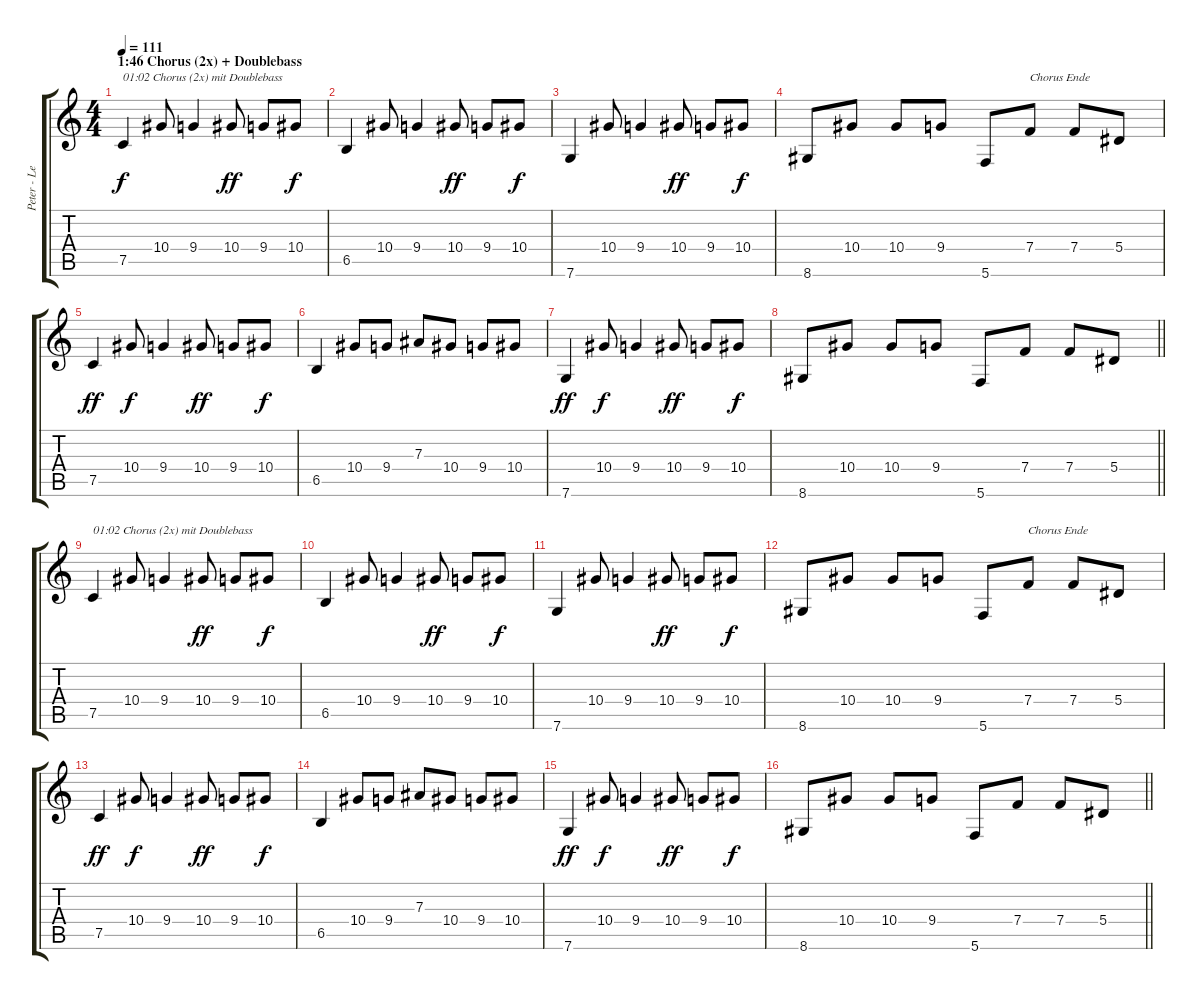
\track ("Peter - Lead Guitar    (C-Tuning)" "Peter - Le") {instrument distortionguitar}
\staff {score tabs}
\tuning (C4 G3 Eb3 Bb2 F2 C2) {hide}
\ts (4 4)
\section ("" "1:46 Chorus (2x) + Doublebass")
\tempo 111
\clef g2
\ks c
7.5.4{txt "01:02 Chorus (2x) mit Doublebass " dy f} 10.4.8 9.4.4 10.4.8{dy ff} 9.4.8 10.4.8{dy f} |
6.5.4 10.4.8 9.4.4 10.4.8{dy ff} 9.4.8 10.4.8{dy f} |
7.6.4 10.4.8 9.4.4 10.4.8{dy ff} 9.4.8 10.4.8{dy f} |
8.6.8 10.4.8 10.4.8 9.4.8 5.6.8 7.4.8{txt "Chorus Ende"} 7.4.8 5.4.8 |
7.5.4{dy ff} 10.4.8{dy f} 9.4.4 10.4.8{dy ff} 9.4.8 10.4.8{dy f} |
6.5.4 10.4.8 9.4.8 7.3.8 10.4.8 9.4.8 10.4.8 |
7.6.4{dy ff} 10.4.8{dy f} 9.4.4 10.4.8{dy ff} 9.4.8 10.4.8{dy f} |
\barLineRight lightlight
8.6.8 10.4.8 10.4.8 9.4.8 5.6.8 7.4.8 7.4.8 5.4.8 |
7.5.4{txt "01:02 Chorus (2x) mit Doublebass "} 10.4.8 9.4.4 10.4.8{dy ff} 9.4.8 10.4.8{dy f} |
6.5.4 10.4.8 9.4.4 10.4.8{dy ff} 9.4.8 10.4.8{dy f} |
7.6.4 10.4.8 9.4.4 10.4.8{dy ff} 9.4.8 10.4.8{dy f} |
8.6.8 10.4.8 10.4.8 9.4.8 5.6.8 7.4.8{txt "Chorus Ende"} 7.4.8 5.4.8 |
7.5.4{dy ff} 10.4.8{dy f} 9.4.4 10.4.8{dy ff} 9.4.8 10.4.8{dy f} |
6.5.4 10.4.8 9.4.8 7.3.8 10.4.8 9.4.8 10.4.8 |
7.6.4{dy ff} 10.4.8{dy f} 9.4.4 10.4.8{dy ff} 9.4.8 10.4.8{dy f} |
\barLineRight lightlight
8.6.8 10.4.8 10.4.8 9.4.8 5.6.8 7.4.8 7.4.8 5.4.8
